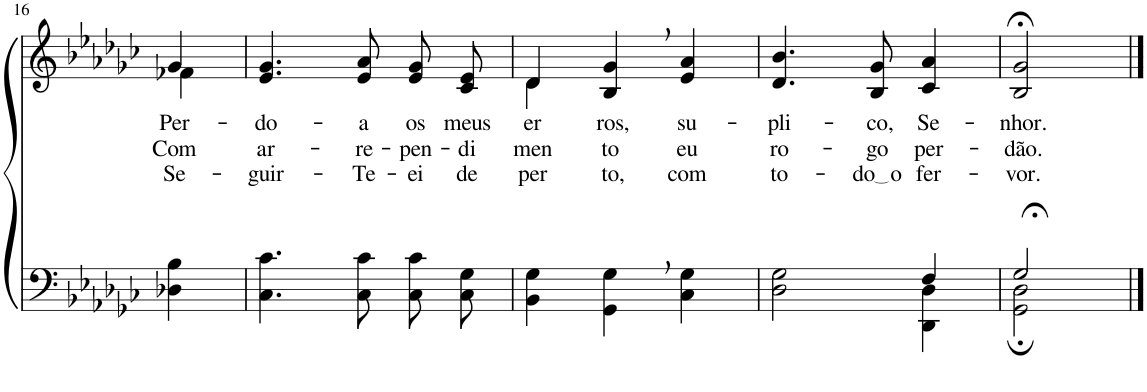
**kern	**kern	**text	**text	**text
*part2	*part1	*part1	*part1	*part1
*staff2	*staff1	*staff1	*staff1	*staff1
*I"Parte III e IV	*I"Parte I e II	*	*	*
!!LO:PB:g=z
*clefF4	*clefG2	*	*	*
*Trd-1c-2	*Trd-1c-2	*	*	*
*k[b-e-a-d-g-c-]	*k[b-e-a-d-g-c-]	*	*	*
*M3/4	*M3/4	*	*	*
=16	=16	=16	=16	=16
*	*^	*	*	*
!	!	!	!LO:LY:b	!LO:LY:b	!LO:LY:b
4D-X\ 4B-\	4g-/	4f-X\	Per-	Com	-Se-
=17	=17	=17	=17	=17	=17
!	!	!	!LO:LY:b	!LO:LY:b	!LO:LY:b
*	*v	*v	*	*	*
4.C-\ 4.c-\	4.e-/ 4.g-/	-do-	ar-	-guir-
!	!	!LO:LY:b	!LO:LY:b	!LO:LY:b
8C-\ 8c-\	8e-/ 8a-/	-a	-re-	-Te-
!	!	!LO:LY:b	!LO:LY:b	!LO:LY:b
8C-\ 8c-\L	8e-/ 8g-/L	os	-pen-	-ei
!	!	!LO:LY:b	!LO:LY:b	!LO:LY:b
8C-\ 8G-\J	8c-/ 8e-/J	meus	-di-	de
=18	=18	=18	=18	=18
*	*^	*	*	*
!	!	!	!LO:LY:b	!LO:LY:b	!LO:LY:b
4BB-\ 4G-\	4d-/	4d-\	er-	-men-	per-
!	!	!	!LO:LY:b	!LO:LY:b	!LO:LY:b
4GG-\, 4G-\,	4B-/, 4g-/,	2ryy	-ros,	-to	-to,
!	!	!	!LO:LY:b	!LO:LY:b	!LO:LY:b
4C-\ 4G-\	4e-/ 4a-/	.	su-	eu	com
*	*v	*v	*	*	*
=19	=19	=19	=19	=19
*^	*	*	*	*
!	!	!	!LO:LY:b	!LO:LY:b	!LO:LY:b
2ryy	2D-\ 2G-\	4.d-/ 4.b-/	-pli-	ro-	to-
!	!	!	!LO:LY:b	!LO:LY:b	!LO:LY:b
.	.	8B-/ 8g-/	-co,	-go	do o
!	!	!	!LO:LY:b	!LO:LY:b	!LO:LY:b
4F/	4DD-\ 4D-\	4c-/ 4a-/	Se-	per-	fer-
=20	=20	=20	=20	=20	=20
!	!	!	!LO:LY:b	!LO:LY:b	!LO:LY:b
2G-;</	2GG-\; 2D-\;	2B-/;< 2g-/;<	-nhor.	-dão.	-vor.
*v	*v	*	*	*	*
==	==	==	==	==
*-	*-	*-	*-	*-
